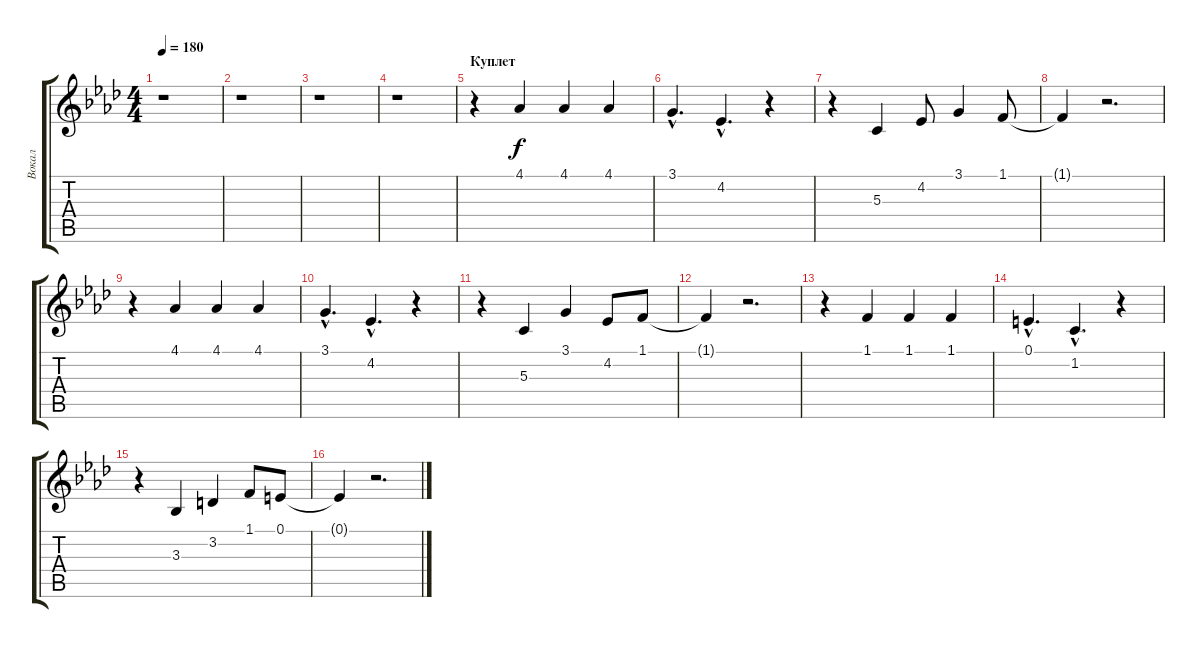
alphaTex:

\track ("Вокал" "Вокал") {instrument viola}
\staff {score tabs}
\tuning (E4 B3 G3 D3 A2 E2) {hide}
\ts (4 4)
\tempo 180
\clef g2
\ks ab
r.1{dy f} |
r.1 |
r.1 |
r.1 |
\section ("" "Куплет")
r.4 4.1.4 4.1.4 4.1.4 |
3.1{hac}.4{d} 4.2{hac}.4{d} r.4 |
r.4 5.3.4 4.2.8 3.1.4 1.1.8 |
1.1{t}.4 r.2{d} |
r.4 4.1.4 4.1.4 4.1.4 |
3.1{hac}.4{d} 4.2{hac}.4{d} r.4 |
r.4 5.3.4 3.1.4 4.2.8 1.1.8 |
1.1{t}.4 r.2{d} |
r.4 1.1.4 1.1.4 1.1.4 |
0.1{hac}.4{d} 1.2{hac}.4{d} r.4 |
r.4 3.3.4 3.2.4 1.1.8 0.1.8 |
0.1{t}.4 r.2{d}
